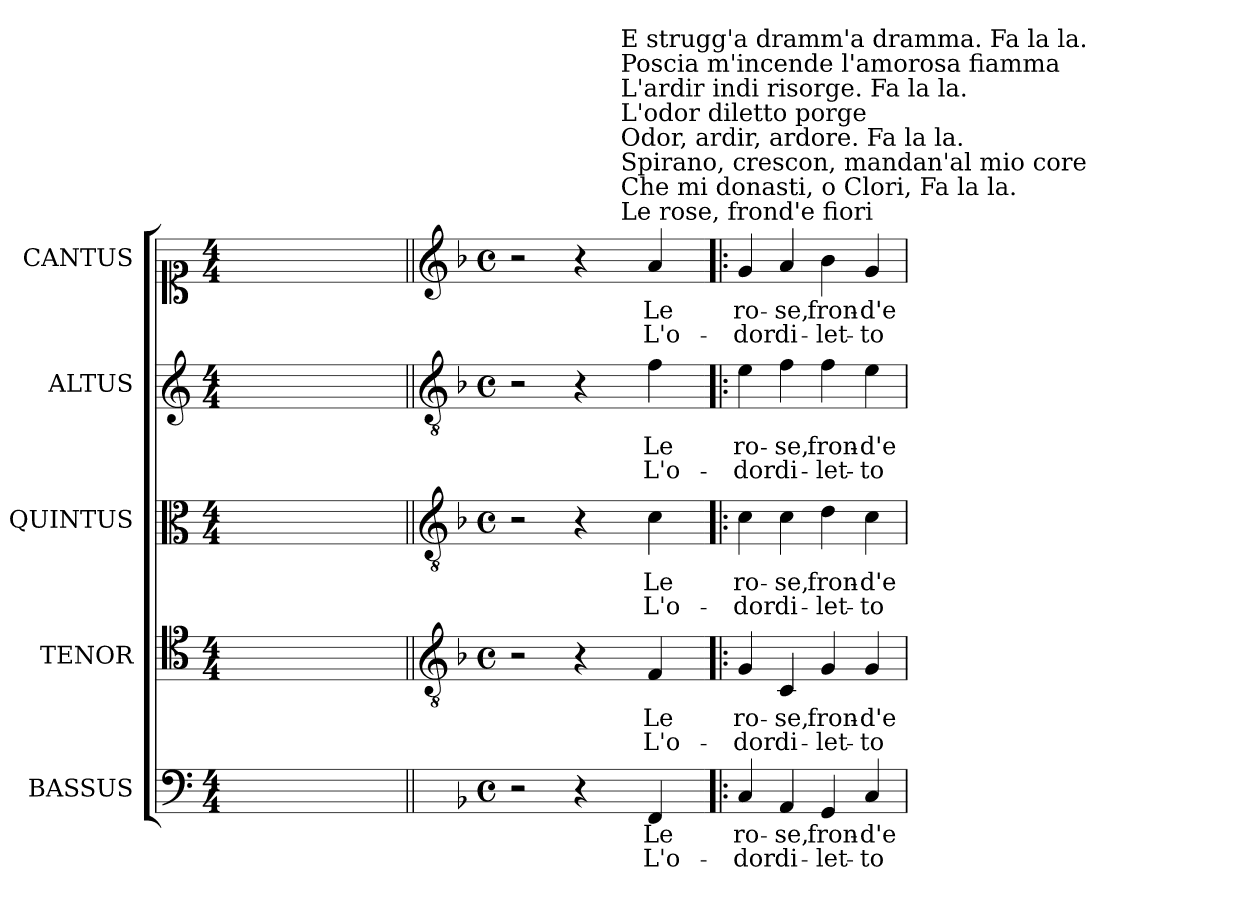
**kern	**text	**text	**kern	**text	**text	**kern	**text	**text	**kern	**text	**text	**kern	**text	**text
*part5	*part5	*part5	*part4	*part4	*part4	*part3	*part3	*part3	*part2	*part2	*part2	*part1	*part1	*part1
*staff5	*staff5	*staff5	*staff4	*staff4	*staff4	*staff3	*staff3	*staff3	*staff2	*staff2	*staff2	*staff1	*staff1	*staff1
*I"BASSUS	*	*	*I"TENOR	*	*	*I"QUINTUS	*	*	*I"ALTUS	*	*	*I"CANTUS	*	*
*I'B	*	*	*I'T	*	*	*	*	*	*I'A.	*	*	*I'S	*	*
!!LO:PB:g=z
*clefF4	*	*	*clefC4	*	*	*clefC3	*	*	*clefG2	*	*	*clefC1	*	*
*	*	*	*ITrd7c12	*	*	*ITrd7c12	*	*	*ITrd7c12	*	*	*	*	*
*k[]	*	*	*k[]	*	*	*k[]	*	*	*k[]	*	*	*k[]	*	*
*C:	*	*	*C:	*	*	*C:	*	*	*C:	*	*	*C:	*	*
*M4/4	*	*	*M4/4	*	*	*M4/4	*	*	*M4/4	*	*	*M4/4	*	*
=1	=1	=1	=1	=1	=1	=1	=1	=1	=1	=1	=1	=1	=1	=1
*	*	*	*	*	*	*	*	*	*	*	*	*^	*	*
1ryy	.	.	1ryy	.	.	1ryy	.	.	1ryy	.	.	1ryy	2ryy	.	.
.	.	.	.	.	.	.	.	.	.	.	.	.	4ryy	.	.
.	.	.	.	.	.	.	.	.	.	.	.	.	8ryy	.	.
.	.	.	.	.	.	.	.	.	.	.	.	.	16ryy	.	.
.	.	.	.	.	.	.	.	.	.	.	.	.	32ryy	.	.
.	.	.	.	.	.	.	.	.	.	.	.	.	64ryy	.	.
.	.	.	.	.	.	.	.	.	.	.	.	.	128...ryy	.	.
*	*	*	*	*	*	*	*	*	*	*	*	*MM160	*	*	*
.	.	.	.	.	.	.	.	.	.	.	.	.	1024ryy	.	.
=1||	=1||	=1||	=1||	=1||	=1||	=1||	=1||	=1||	=1||	=1||	=1||	=1||	=1||	=1||	=1||
*	*	*	*clefGv2	*	*	*clefGv2	*	*	*clefGv2	*	*	*clefG2	*	*	*
*k[b-]	*	*	*k[b-]	*	*	*k[b-]	*	*	*k[b-]	*	*	*k[b-]	*	*	*
*F:	*	*	*F:	*	*	*F:	*	*	*F:	*	*	*F:	*	*	*
*M4/4	*	*	*M4/4	*	*	*M4/4	*	*	*M4/4	*	*	*M4/4	*	*	*
*met(c)	*	*	*met(c)	*	*	*met(c)	*	*	*met(c)	*	*	*met(c)	*	*	*
2r	.	.	2r	.	.	2r	.	.	2r	.	.	2r	2ryy	.	.
4r	.	.	4r	.	.	4r	.	.	4r	.	.	4r	16ryy	.	.
.	.	.	.	.	.	.	.	.	.	.	.	.	32ryy	.	.
.	.	.	.	.	.	.	.	.	.	.	.	.	64ryy	.	.
.	.	.	.	.	.	.	.	.	.	.	.	.	128ryy	.	.
.	.	.	.	.	.	.	.	.	.	.	.	.	256ryy	.	.
.	.	.	.	.	.	.	.	.	.	.	.	.	1024ryy	.	.
!	!	!	!	!	!	!	!	!	!	!	!	!	!LO:TX:a:t=Le rose, frond'e fiori	!	!
!	!	!	!	!	!	!	!	!	!	!	!	!	!LO:TX:t=Che mi donasti, o Clori, Fa la la.	!	!
!	!	!	!	!	!	!	!	!	!	!	!	!	!LO:TX:t=Spirano, crescon, mandan'al mio core	!	!
!	!	!	!	!	!	!	!	!	!	!	!	!	!LO:TX:t=Odor, ardir, ardore.  Fa la la.	!	!
!	!	!	!	!	!	!	!	!	!	!	!	!	!LO:TX:t=L'odor diletto porge	!	!
!	!	!	!	!	!	!	!	!	!	!	!	!	!LO:TX:t=L'ardir indi risorge. Fa la la.	!	!
!	!	!	!	!	!	!	!	!	!	!	!	!	!LO:TX:t=Poscia m'incende l'amorosa fiamma	!	!
!	!	!	!	!	!	!	!	!	!	!	!	!	!LO:TX:t=E strugg'a dramm'a dramma.  Fa la la.	!	!
.	.	.	.	.	.	.	.	.	.	.	.	.	4ryy	.	.
!	!LO:LY:b:color=#000000	!LO:LY:b:color=#000000	!	!	!	!	!	!	!	!	!	!	!	!	!
!	!	!	!	!LO:LY:b:color=#000000	!LO:LY:b:color=#000000	!	!	!	!	!	!	!	!	!	!
!	!	!	!	!	!	!	!LO:LY:b:color=#000000	!LO:LY:b:color=#000000	!	!	!	!	!	!	!
!	!	!	!	!	!	!	!	!	!	!LO:LY:b:color=#000000	!LO:LY:b:color=#000000	!	!	!	!
!	!	!	!	!	!	!	!	!	!	!	!	!	!	!LO:LY:b:color=#000000	!LO:LY:b:color=#000000
4FFi/	Le	L'o-	4FFi/	Le	L'o-	4Ci\	Le	L'o-	4Fi\	Le	L'o-	4ai/	.	Le	L'o-
.	.	.	.	.	.	.	.	.	.	.	.	.	8ryy	.	.
.	.	.	.	.	.	.	.	.	.	.	.	.	512.ryy	.	.
*	*	*	*	*	*	*	*	*	*	*	*	*v	*v	*	*
=2!|:	=2!|:	=2!|:	=2!|:	=2!|:	=2!|:	=2!|:	=2!|:	=2!|:	=2!|:	=2!|:	=2!|:	=2!|:	=2!|:	=2!|:
*	*	*	*	*	*	*	*	*	*	*	*	*^	*	*
!	!LO:LY:b:color=#000000	!LO:LY:b:color=#000000	!	!	!	!	!	!	!	!	!	!	!	!	!
*	*	*	*	*	*	*	*	*	*	*	*	*v	*v	*	*
*	*	*	*	*	*	*	*	*	*	*	*	*^	*	*
!	!	!	!	!LO:LY:b:color=#000000	!LO:LY:b:color=#000000	!	!	!	!	!	!	!	!	!	!
*	*	*	*	*	*	*	*	*	*	*	*	*v	*v	*	*
*	*	*	*	*	*	*	*	*	*	*	*	*^	*	*
!	!	!	!	!	!	!	!LO:LY:b:color=#000000	!LO:LY:b:color=#000000	!	!	!	!	!	!	!
*	*	*	*	*	*	*	*	*	*	*	*	*v	*v	*	*
*	*	*	*	*	*	*	*	*	*	*	*	*^	*	*
!	!	!	!	!	!	!	!	!	!	!LO:LY:b:color=#000000	!LO:LY:b:color=#000000	!	!	!	!
*	*	*	*	*	*	*	*	*	*	*	*	*v	*v	*	*
*	*	*	*	*	*	*	*	*	*	*	*	*^	*	*
!	!	!	!	!	!	!	!	!	!	!	!	!	!	!LO:LY:b:color=#000000	!LO:LY:b:color=#000000
*	*	*	*	*	*	*	*	*	*	*	*	*v	*v	*	*
4Ci/	ro-	-dor	4GGi/	ro-	-dor	4Ci\	ro-	-dor	4Ei\	ro-	-dor	4gi/	ro-	-dor
!	!LO:LY:b:color=#000000	!LO:LY:b:color=#000000	!	!	!	!	!	!	!	!	!	!	!	!
!	!	!	!	!LO:LY:b:color=#000000	!LO:LY:b:color=#000000	!	!	!	!	!	!	!	!	!
!	!	!	!	!	!	!	!LO:LY:b:color=#000000	!LO:LY:b:color=#000000	!	!	!	!	!	!
!	!	!	!	!	!	!	!	!	!	!LO:LY:b:color=#000000	!LO:LY:b:color=#000000	!	!	!
!	!	!	!	!	!	!	!	!	!	!	!	!	!LO:LY:b:color=#000000	!LO:LY:b:color=#000000
4AAi/	-se,	di-	4CCi/	-se,	di-	4Ci\	-se,	di-	4Fi\	-se,	di-	4ai/	-se,	di-
!	!LO:LY:b:color=#000000	!LO:LY:b:color=#000000	!	!	!	!	!	!	!	!	!	!	!	!
!	!	!	!	!LO:LY:b:color=#000000	!LO:LY:b:color=#000000	!	!	!	!	!	!	!	!	!
!	!	!	!	!	!	!	!LO:LY:b:color=#000000	!LO:LY:b:color=#000000	!	!	!	!	!	!
!	!	!	!	!	!	!	!	!	!	!LO:LY:b:color=#000000	!LO:LY:b:color=#000000	!	!	!
!	!	!	!	!	!	!	!	!	!	!	!	!	!LO:LY:b:color=#000000	!LO:LY:b:color=#000000
4GGi/	fron-	-let-	4GGi/	fron-	-let-	4Di\	fron-	-let-	4Fi\	fron-	-let-	4b-i\	fron-	-let-
!	!LO:LY:b:color=#000000	!LO:LY:b:color=#000000	!	!	!	!	!	!	!	!	!	!	!	!
!	!	!	!	!LO:LY:b:color=#000000	!LO:LY:b:color=#000000	!	!	!	!	!	!	!	!	!
!	!	!	!	!	!	!	!LO:LY:b:color=#000000	!LO:LY:b:color=#000000	!	!	!	!	!	!
!	!	!	!	!	!	!	!	!	!	!LO:LY:b:color=#000000	!LO:LY:b:color=#000000	!	!	!
!	!	!	!	!	!	!	!	!	!	!	!	!	!LO:LY:b:color=#000000	!LO:LY:b:color=#000000
4Ci/	-d'e	-to	4GGi/	-d'e	-to	4Ci\	-d'e	-to	4Ei\	-d'e	-to	4gi/	-d'e	-to
=	=	=	=	=	=	=	=	=	=	=	=	=	=	=
*-	*-	*-	*-	*-	*-	*-	*-	*-	*-	*-	*-	*-	*-	*-
